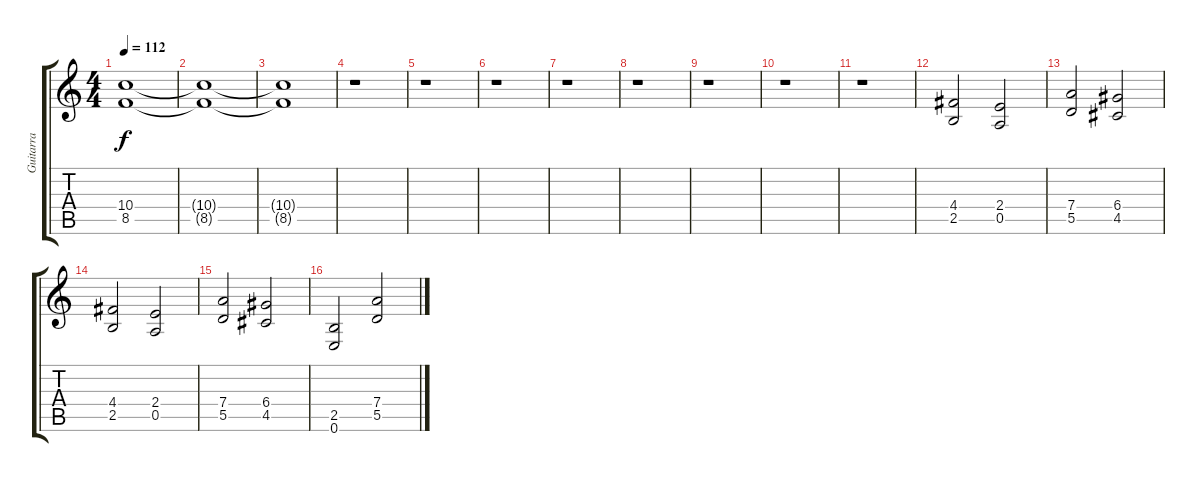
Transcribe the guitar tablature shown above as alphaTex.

\track ("Guitarra" "Guitarra") {instrument distortionguitar}
\staff {score tabs}
\tuning (E4 B3 G3 D3 A2 E2) {hide}
\ts (4 4)
\tempo 112
\clef g2
\ks c
(10.4{t} 8.5{t}).1{dy f} |
(10.4{t} 8.5{t}).1{volume 0} |
(10.4{t} 8.5{t}).1 |
r.1 |
r.1 |
r.1 |
r.1 |
r.1 |
r.1 |
r.1 |
r.1{volume 16} |
(4.4 2.5).2 (2.4 0.5).2 |
(7.4 5.5).2 (6.4 4.5).2 |
(4.4 2.5).2 (2.4 0.5).2 |
(7.4 5.5).2 (6.4 4.5).2 |
(2.5 0.6).2 (7.4 5.5).2
